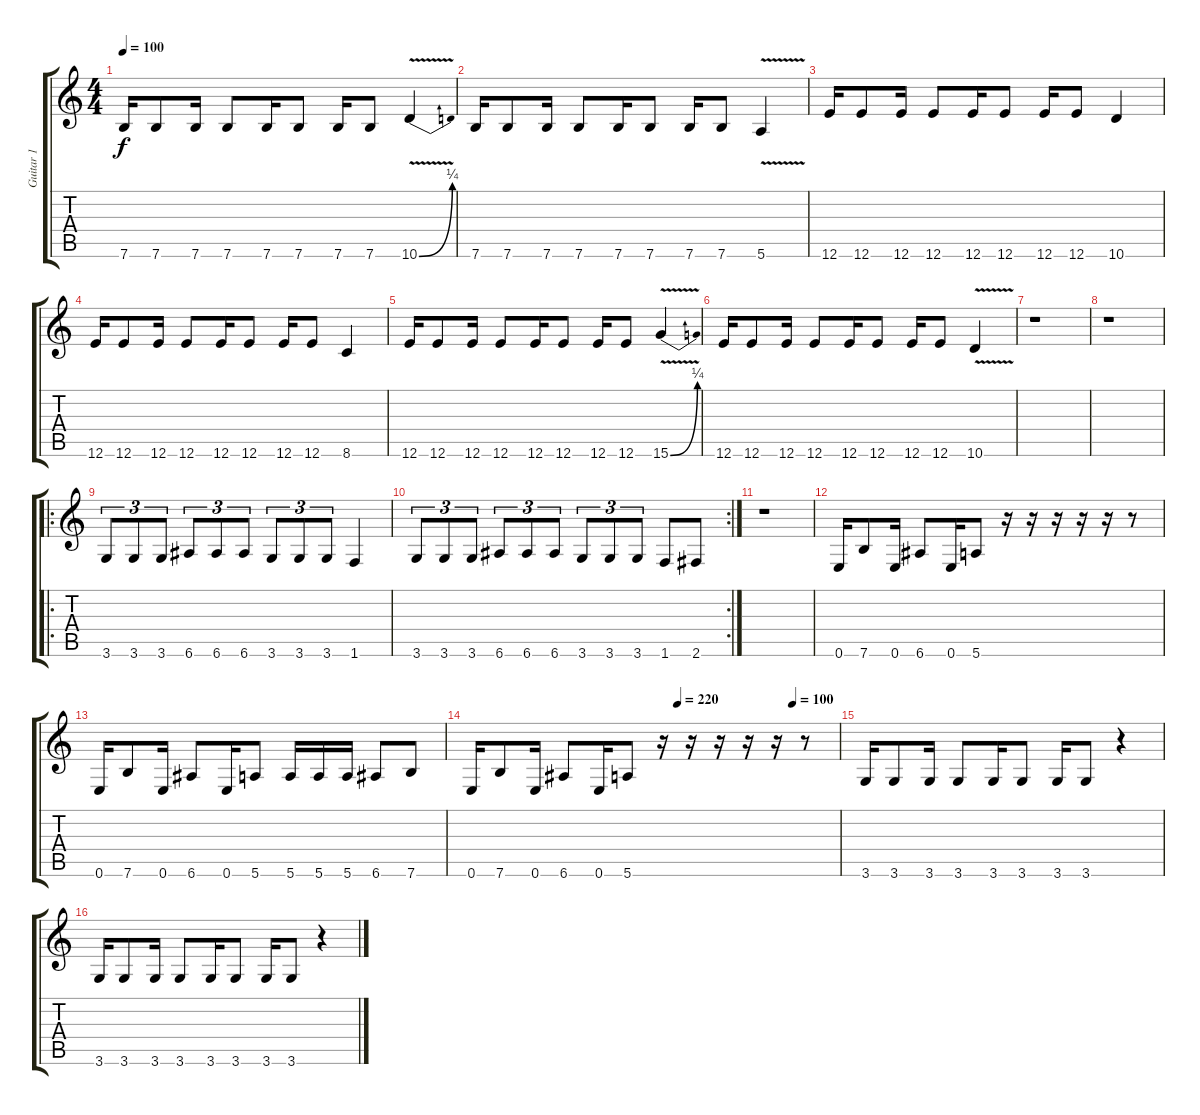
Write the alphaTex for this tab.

\track ("Guitar 1" "Guitar 1") {instrument overdrivenguitar}
\staff {score tabs}
\tuning (E4 B3 G3 D3 A2 E2) {hide}
\ts (4 4)
\tempo 100
\clef g2
\ks c
7.6.16{dy f} 7.6.8 7.6.16 7.6.8 7.6.16 7.6.8 7.6.16 7.6.8 10.6{be (bend 0 0 60 1) v}.4 |
7.6.16 7.6.8 7.6.16 7.6.8 7.6.16 7.6.8 7.6.16 7.6.8 5.6{v}.4 |
12.6.16 12.6.8 12.6.16 12.6.8 12.6.16 12.6.8 12.6.16 12.6.8 10.6.4 |
12.6.16 12.6.8 12.6.16 12.6.8 12.6.16 12.6.8 12.6.16 12.6.8 8.6.4 |
12.6.16 12.6.8 12.6.16 12.6.8 12.6.16 12.6.8 12.6.16 12.6.8 15.6{be (bend 0 0 60 1) v}.4 |
12.6.16 12.6.8 12.6.16 12.6.8 12.6.16 12.6.8 12.6.16 12.6.8 10.6{v}.4 |
r.1 |
r.1 |
\ro
3.6.8{tu (3 2)} 3.6.8{tu (3 2)} 3.6.8{tu (3 2)} 6.6.8{tu (3 2)} 6.6.8{tu (3 2)} 6.6.8{tu (3 2)} 3.6.8{tu (3 2)} 3.6.8{tu (3 2)} 3.6.8{tu (3 2)} 1.6.4 |
\rc 2
3.6.8{tu (3 2)} 3.6.8{tu (3 2)} 3.6.8{tu (3 2)} 6.6.8{tu (3 2)} 6.6.8{tu (3 2)} 6.6.8{tu (3 2)} 3.6.8{tu (3 2)} 3.6.8{tu (3 2)} 3.6.8{tu (3 2)} 1.6.8 2.6.8 |
r.1 |
0.6.16 7.6.8 0.6.16 6.6.8 0.6.16 5.6.8 r.16 r.16 r.16 r.16 r.16 r.8 |
0.6.16 7.6.8 0.6.16 6.6.8 0.6.16 5.6.8 5.6.16 5.6.16 5.6.16 6.6.8 7.6.8 |
\tempo (220 0.5625)
\tempo (100 0.875)
0.6.16 7.6.8 0.6.16 6.6.8 0.6.16 5.6.8 r.16 r.16 r.16 r.16 r.16 r.8 |
3.6.16 3.6.8 3.6.16 3.6.8 3.6.16 3.6.8 3.6.16 3.6.8 r.4 |
3.6.16 3.6.8 3.6.16 3.6.8 3.6.16 3.6.8 3.6.16 3.6.8 r.4
